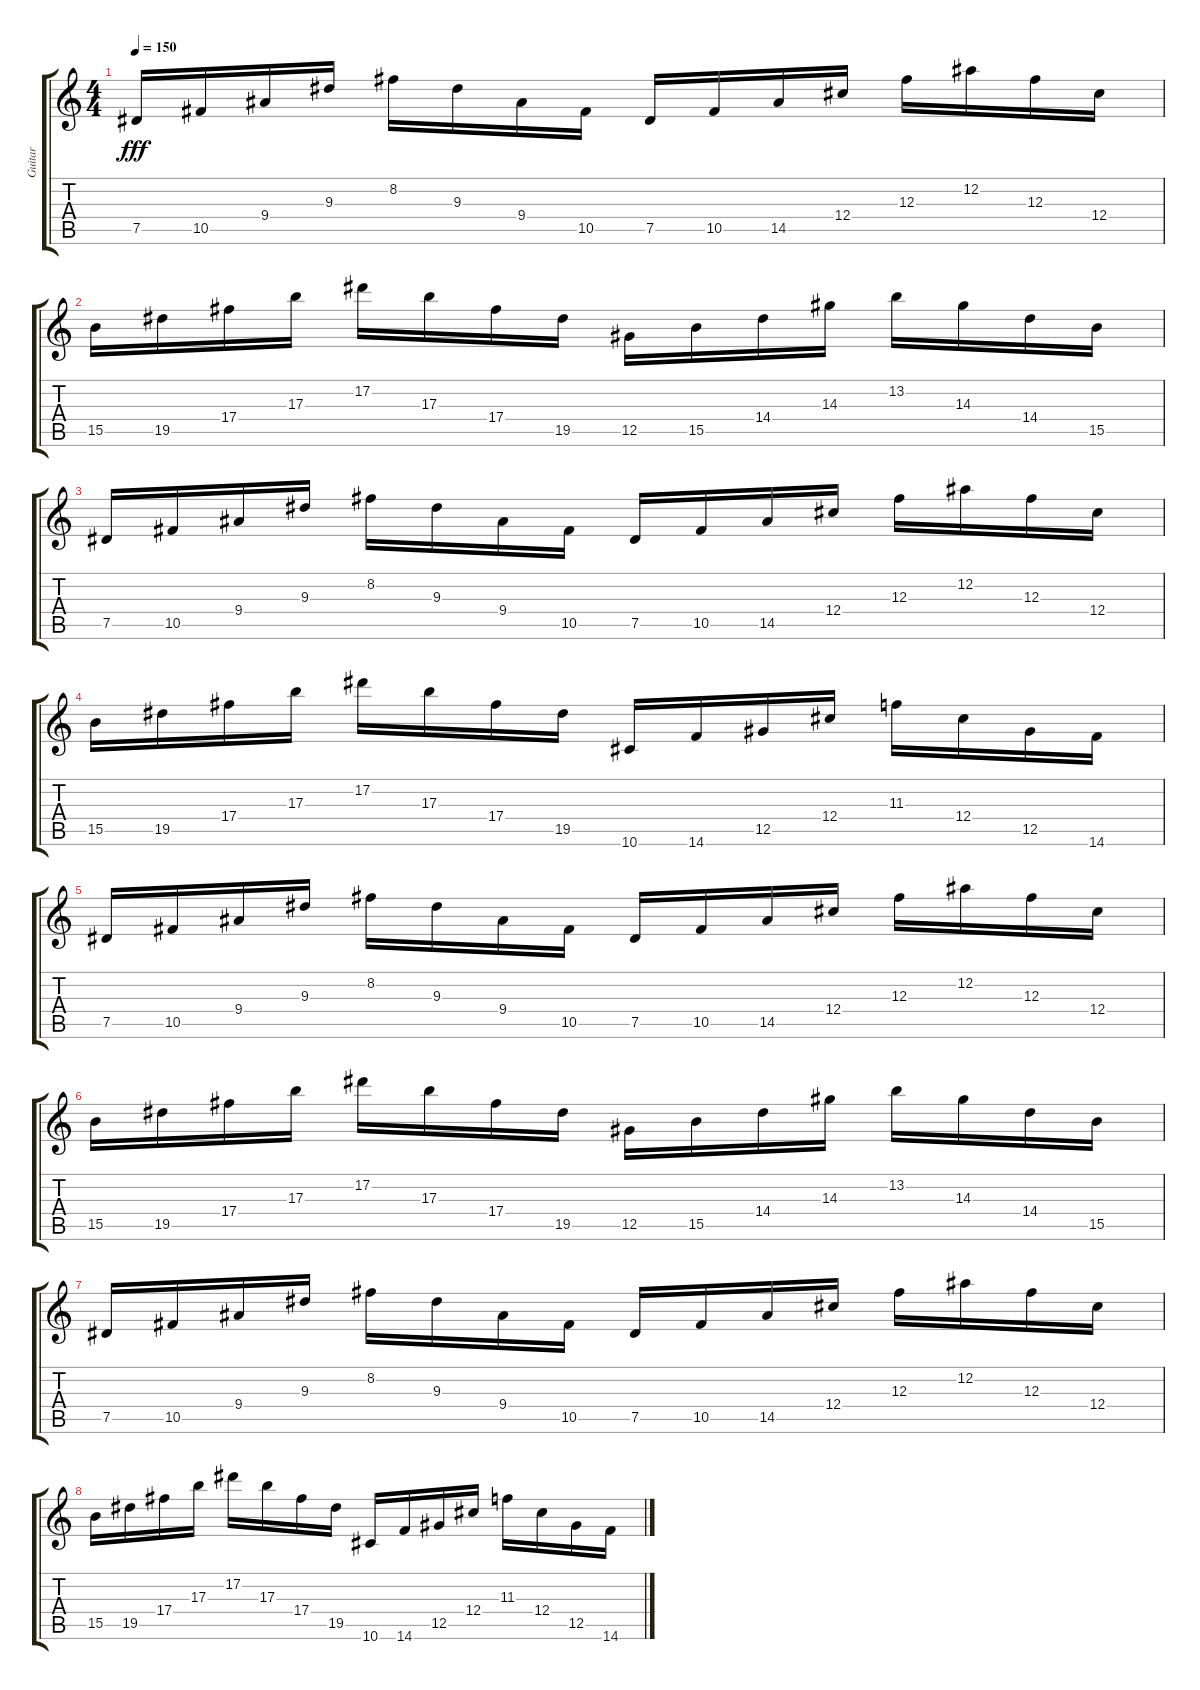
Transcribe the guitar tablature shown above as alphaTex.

\track ("Guitar" "Guitar") {instrument distortionguitar}
\staff {score tabs}
\tuning (Eb4 Bb3 Gb3 Db3 Ab2 Eb2) {hide}
\ts (4 4)
\tempo 150
\clef g2
\ks c
7.5.16{dy fff instrument distortionguitar} 10.5.16 9.4.16 9.3.16 8.2.16 9.3.16 9.4.16 10.5.16 7.5.16 10.5.16 14.5.16 12.4.16 12.3.16 12.2.16 12.3.16 12.4.16 |
15.5.16 19.5.16 17.4.16 17.3.16 17.2.16 17.3.16 17.4.16 19.5.16 12.5.16 15.5.16 14.4.16 14.3.16 13.2.16 14.3.16 14.4.16 15.5.16 |
7.5.16 10.5.16 9.4.16 9.3.16 8.2.16 9.3.16 9.4.16 10.5.16 7.5.16 10.5.16 14.5.16 12.4.16 12.3.16 12.2.16 12.3.16 12.4.16 |
15.5.16 19.5.16 17.4.16 17.3.16 17.2.16 17.3.16 17.4.16 19.5.16 10.6.16 14.6.16 12.5.16 12.4.16 11.3.16 12.4.16 12.5.16 14.6.16 |
7.5.16 10.5.16 9.4.16 9.3.16 8.2.16 9.3.16 9.4.16 10.5.16 7.5.16 10.5.16 14.5.16 12.4.16 12.3.16 12.2.16 12.3.16 12.4.16 |
15.5.16 19.5.16 17.4.16 17.3.16 17.2.16 17.3.16 17.4.16 19.5.16 12.5.16 15.5.16 14.4.16 14.3.16 13.2.16 14.3.16 14.4.16 15.5.16 |
7.5.16 10.5.16 9.4.16 9.3.16 8.2.16 9.3.16 9.4.16 10.5.16 7.5.16 10.5.16 14.5.16 12.4.16 12.3.16 12.2.16 12.3.16 12.4.16 |
15.5.16 19.5.16 17.4.16 17.3.16 17.2.16 17.3.16 17.4.16 19.5.16 10.6.16 14.6.16 12.5.16 12.4.16 11.3.16 12.4.16 12.5.16 14.6.16
